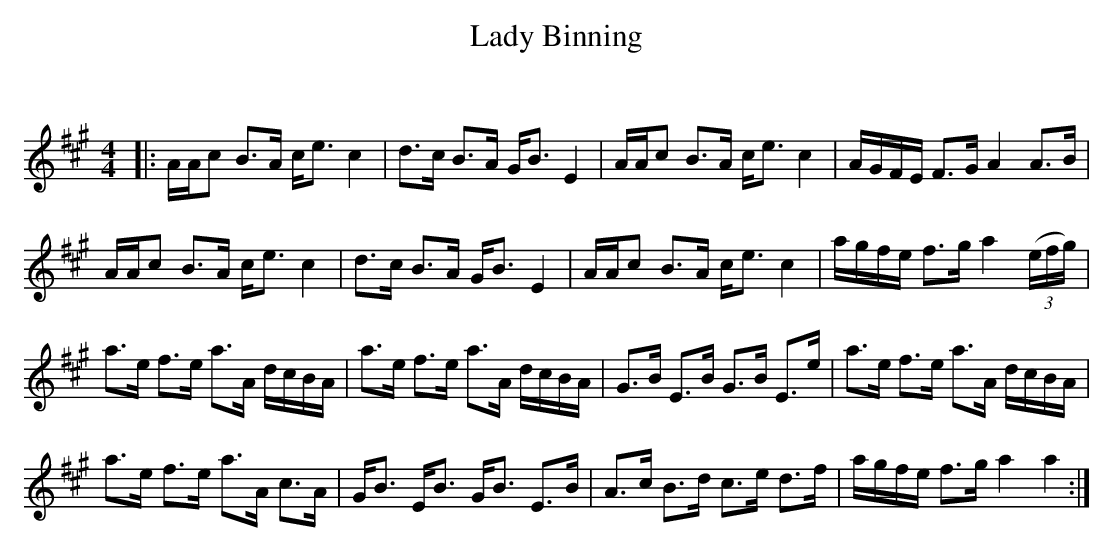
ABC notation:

X:1
T: Lady Binning
C:
Q: 128
K:A
M:4/4
L:1/16
|:AAc2 B3A ce3 c4|d3c B3A GB3 E4|AAc2 B3A ce3 c4|AGFE F3G A4 A3B|
AAc2 B3A ce3 c4|d3c B3A GB3 E4|AAc2 B3A ce3 c4|agfe f3g a4 ((3efg) |
a3e f3e a3A dcBA|a3e f3e a3A dcBA|G3B E3B G3B E3e|a3e f3e a3A dcBA|
a3e f3e a3A c3A|GB3 EB3 GB3 E3B|A3c B3d c3e d3f|agfe f3g a4 a4:|
